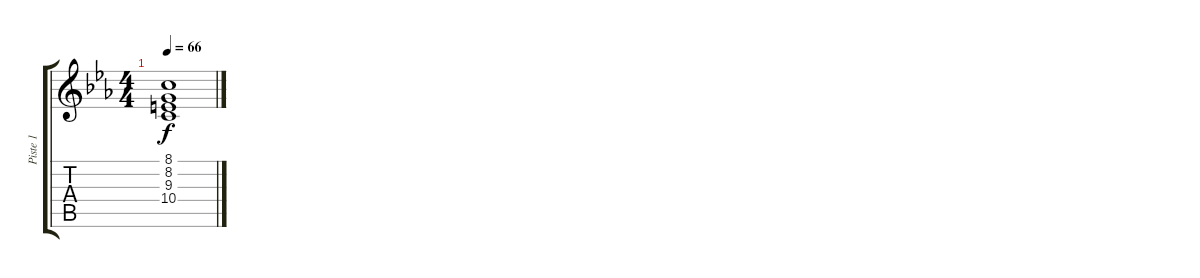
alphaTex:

\track ("Piste 1" "Piste 1") {instrument stringensemble1}
\staff {score tabs}
\tuning (E4 B3 G3 D3 A2 D2) {hide}
\ts (4 4)
\tempo 66
\clef g2
\ks eb
(8.1 8.2 9.3 10.4).1{dy f}
